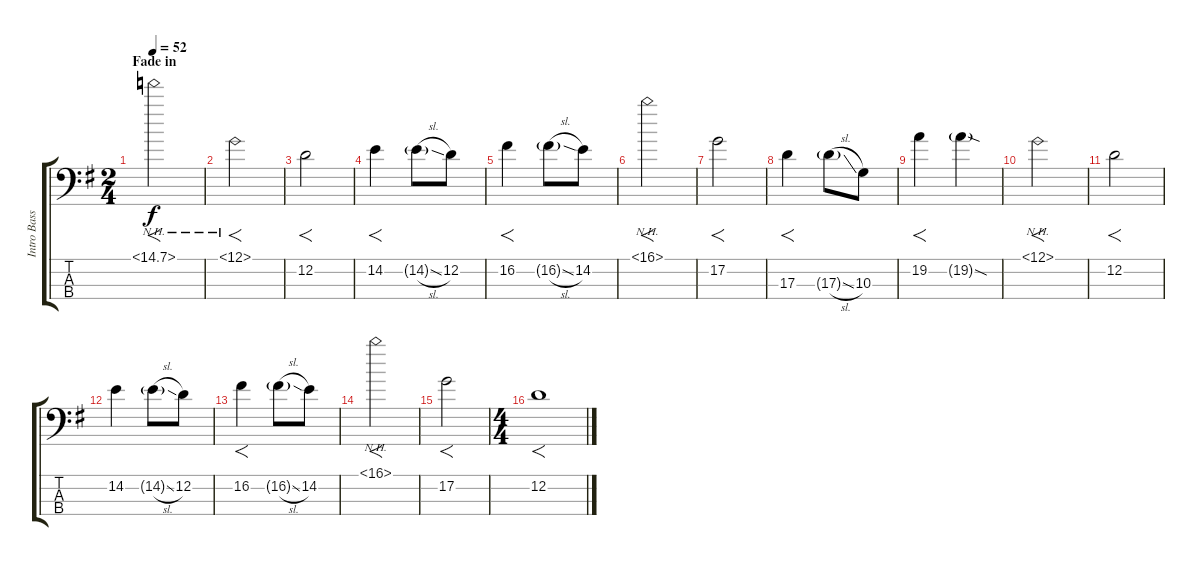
\track ("Intro Bass" "Intro Bass") {instrument distortionguitar}
\staff {score tabs}
\tuning (G2 D2 A1 E1) {hide}
\ts (2 4)
\section ("" "Fade in")
\tempo 52
\clef f4
\ks eminor
14.1{nh}.2{f dy f instrument distortionguitar} |
12.1{nh}.2{f} |
12.2.2{f} |
14.2.4{f} 14.2{sl g}.8 12.2.8 |
16.2.4{f} 16.2{sl g}.8 14.2.8 |
16.1{nh}.2{f} |
17.2.2{f} |
17.3.4{f} 17.3{sl g}.8 10.3.8 |
19.2.4{f} 19.2{sod g}.4 |
12.1{nh}.2{f} |
12.2.2{f} |
14.2.4 14.2{sl g}.8 12.2.8 |
16.2.4{f} 16.2{sl g}.8 14.2.8 |
16.1{nh}.2{f} |
17.2.2{f} |
\ts (4 4)
12.2.1{f}
